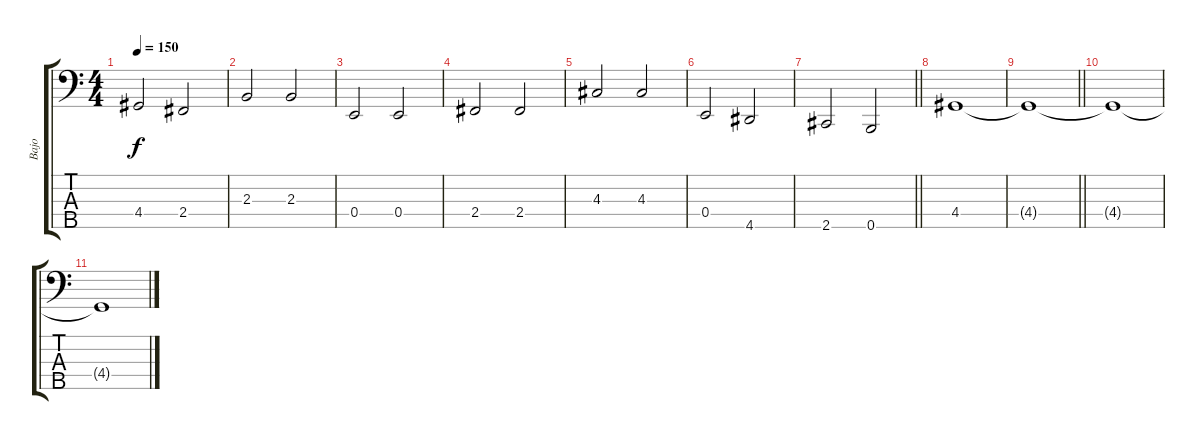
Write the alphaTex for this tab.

\track ("Bajo" "Bajo") {instrument electricbasspick}
\staff {score tabs}
\tuning (G2 D2 A1 E1 B0) {hide}
\ts (4 4)
\tempo 150
\clef f4
\ks c
4.4.2{dy f} 2.4.2 |
2.3.2 2.3.2 |
0.4.2 0.4.2 |
2.4.2 2.4.2 |
4.3.2 4.3.2 |
0.4.2 4.5.2 |
\barLineRight lightlight
2.5.2 0.5.2 |
4.4.1 |
\barLineRight lightlight
4.4{t}.1 |
4.4{t}.1{volume 0} |
4.4{t}.1
